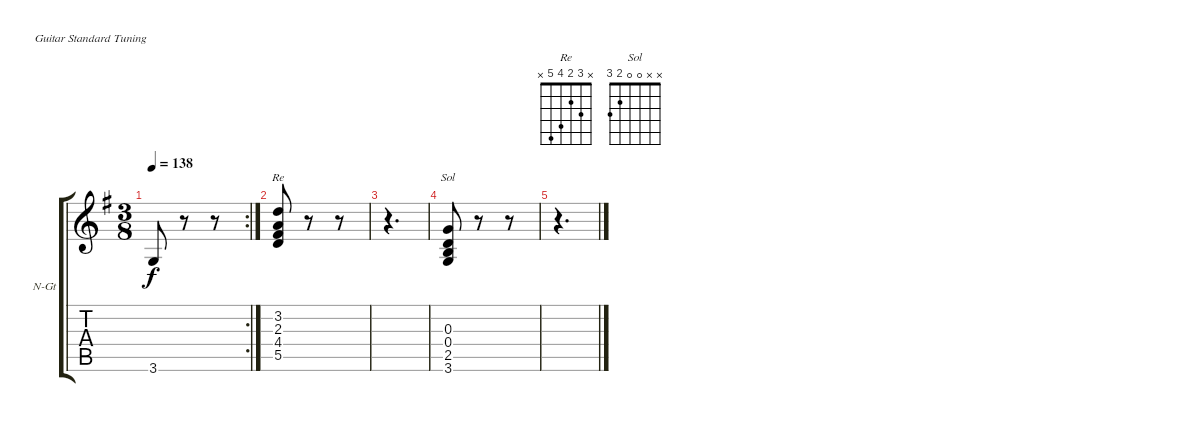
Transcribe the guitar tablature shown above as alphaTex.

\bracketExtendMode groupsimilarinstruments
\firstSystemTrackNameOrientation horizontal
\otherSystemsTrackNameOrientation horizontal
\track ("Acoustic guitar 2" "N-Gt") {instrument acousticguitarnylon}
\staff {score tabs}
\tuning (E4 B3 G3 D3 A2 E2)
\chord ("Re" x 3 2 4 5 x)
\chord ("Sol" x x 0 0 2 3)
\rc 2
\ts (3 8)
\tempo 138
\clef g2
\ks g
3.6.8{dy f} r.8 r.8 |
(3.2 2.3 4.4 5.5).8{ch "Re"} r.8 r.8 |
r.4{d} |
(0.3 0.4 2.5 3.6).8{ch "Sol"} r.8 r.8 |
r.4{d}
